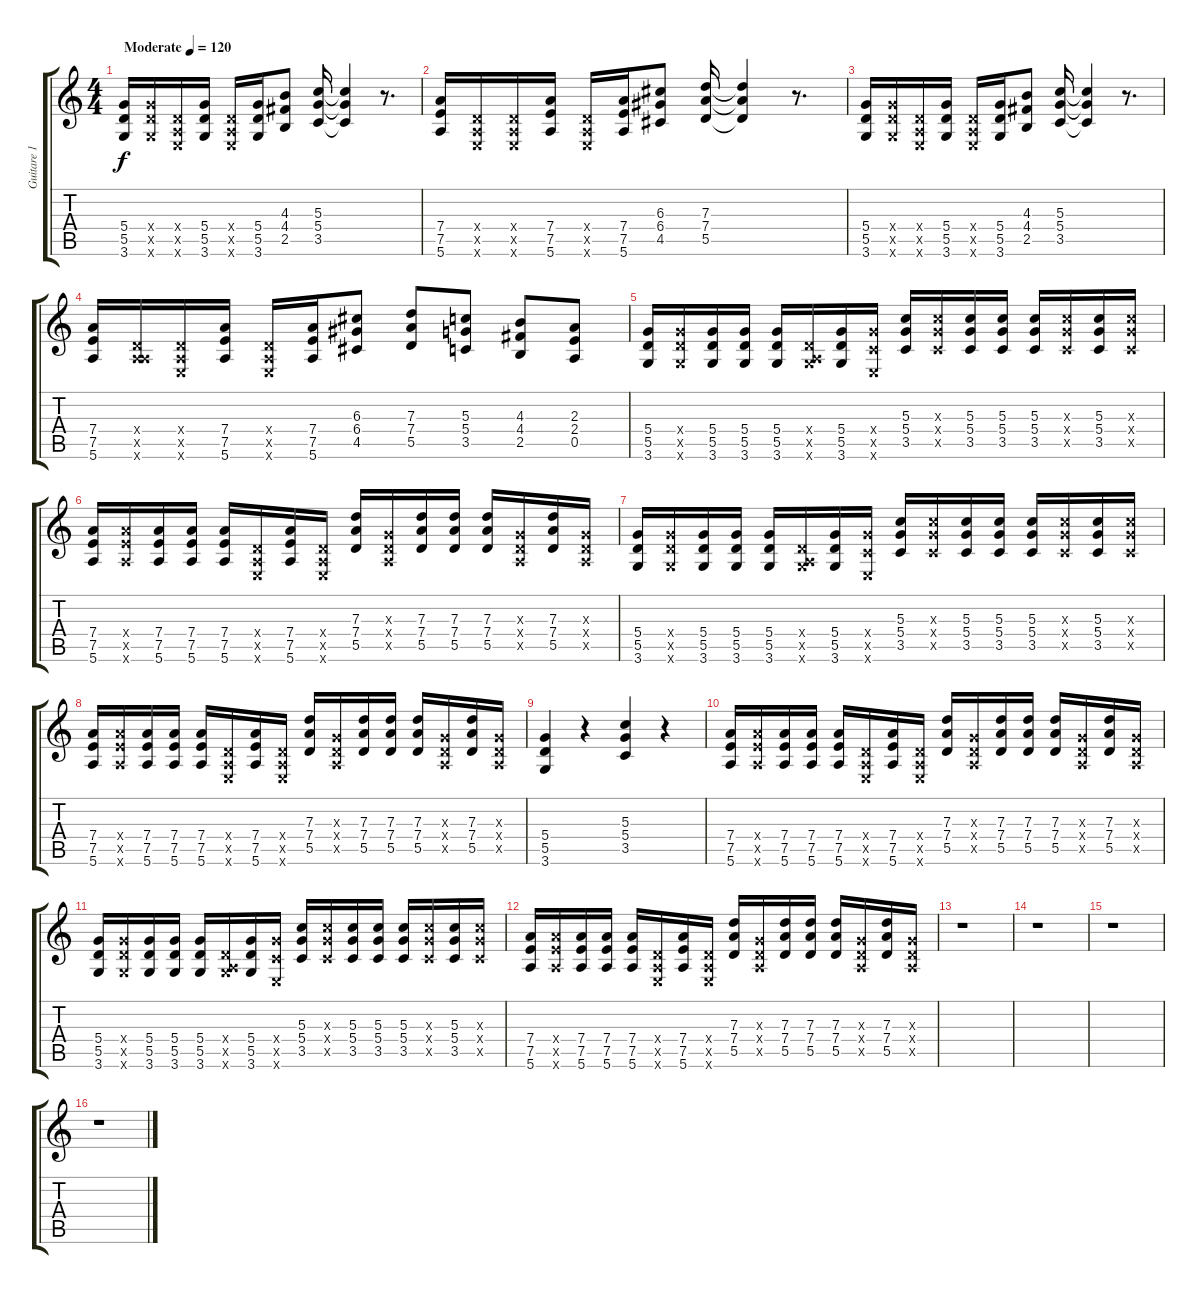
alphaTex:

\track ("Guitare 1" "Guitare 1") {instrument acousticguitarnylon}
\staff {score tabs}
\tuning (E4 B3 G3 D3 A2 E2) {hide}
\ts (4 4)
\tempo (120 "Moderate")
\clef g2
\ks c
(5.4 5.5 3.6).16{dy f instrument acousticguitarnylon} (5.4{x} 5.5{x} 3.6{x}).16 (0.4{x} 0.5{x} 0.6{x}).16 (5.4 5.5 3.6).16 (0.4{x} 0.5{x} 0.6{x}).16 (5.4 5.5 3.6).16 (4.3 4.4 2.5).8 (5.3 5.4 3.5).16 (5.3{t} 5.4{t} 3.5{t}).4 r.8{d} |
(7.4 7.5 5.6).16 (0.4{x} 0.5{x} 0.6{x}).16 (0.4{x} 0.5{x} 0.6{x}).16 (7.4 7.5 5.6).16 (0.4{x} 0.5{x} 0.6{x}).16 (7.4 7.5 5.6).16 (6.3 6.4 4.5).8 (7.3 7.4 5.5).16 (7.3{t} 7.4{t} 5.5{t}).4 r.8{d} |
(5.4 5.5 3.6).16 (5.4{x} 5.5{x} 3.6{x}).16 (0.4{x} 0.5{x} 0.6{x}).16 (5.4 5.5 3.6).16 (0.4{x} 0.5{x} 0.6{x}).16 (5.4 5.5 3.6).16 (4.3 4.4 2.5).8 (5.3 5.4 3.5).16 (5.3{t} 5.4{t} 3.5{t}).4 r.8{d} |
(7.4 7.5 5.6).16 (0.4{x} 0.5{x} 5.6{x}).16 (0.4{x} 0.5{x} 0.6{x}).16 (7.4 7.5 5.6).16 (0.4{x} 0.5{x} 0.6{x}).16 (7.4 7.5 5.6).16 (6.3 6.4 4.5).8 (7.3 7.4 5.5).8 (5.3 5.4 3.5).8 (4.3 4.4 2.5).8 (2.3 2.4 0.5).8 |
(5.4 5.5 3.6).16 (5.4{x} 5.5{x} 3.6{x}).16 (5.4 5.5 3.6).16 (5.4 5.5 3.6).16 (5.4 5.5 3.6).16 (0.4{x} 0.5{x} 3.6{x}).16 (5.4 5.5 3.6).16 (5.4{x} 3.5{x} 0.6{x}).16 (5.3 5.4 3.5).16 (5.3{x} 5.4{x} 3.5{x}).16 (5.3 5.4 3.5).16 (5.3 5.4 3.5).16 (5.3 5.4 3.5).16 (5.3{x} 5.4{x} 3.5{x}).16 (5.3 5.4 3.5).16 (5.3{x} 5.4{x} 3.5{x}).16 |
(7.4 7.5 5.6).16 (7.4{x} 7.5{x} 5.6{x}).16 (7.4 7.5 5.6).16 (7.4 7.5 5.6).16 (7.4 7.5 5.6).16 (0.4{x} 0.5{x} 0.6{x}).16 (7.4 7.5 5.6).16 (0.4{x} 0.5{x} 0.6{x}).16 (7.3 7.4 5.5).16 (0.3{x} 0.4{x} 0.5{x}).16 (7.3 7.4 5.5).16 (7.3 7.4 5.5).16 (7.3 7.4 5.5).16 (0.3{x} 0.4{x} 0.5{x}).16 (7.3 7.4 5.5).16 (0.3{x} 0.4{x} 0.5{x}).16 |
(5.4 5.5 3.6).16 (5.4{x} 5.5{x} 3.6{x}).16 (5.4 5.5 3.6).16 (5.4 5.5 3.6).16 (5.4 5.5 3.6).16 (0.4{x} 0.5{x} 3.6{x}).16 (5.4 5.5 3.6).16 (5.4{x} 3.5{x} 0.6{x}).16 (5.3 5.4 3.5).16 (5.3{x} 5.4{x} 3.5{x}).16 (5.3 5.4 3.5).16 (5.3 5.4 3.5).16 (5.3 5.4 3.5).16 (5.3{x} 5.4{x} 3.5{x}).16 (5.3 5.4 3.5).16 (5.3{x} 5.4{x} 3.5{x}).16 |
(7.4 7.5 5.6).16 (7.4{x} 7.5{x} 5.6{x}).16 (7.4 7.5 5.6).16 (7.4 7.5 5.6).16 (7.4 7.5 5.6).16 (0.4{x} 0.5{x} 0.6{x}).16 (7.4 7.5 5.6).16 (0.4{x} 0.5{x} 0.6{x}).16 (7.3 7.4 5.5).16 (0.3{x} 0.4{x} 0.5{x}).16 (7.3 7.4 5.5).16 (7.3 7.4 5.5).16 (7.3 7.4 5.5).16 (0.3{x} 0.4{x} 0.5{x}).16 (7.3 7.4 5.5).16 (0.3{x} 0.4{x} 0.5{x}).16 |
(5.4 5.5 3.6).4 r.4 (5.3 5.4 3.5).4 r.4 |
(7.4 7.5 5.6).16 (7.4{x} 7.5{x} 5.6{x}).16 (7.4 7.5 5.6).16 (7.4 7.5 5.6).16 (7.4 7.5 5.6).16 (0.4{x} 0.5{x} 0.6{x}).16 (7.4 7.5 5.6).16 (0.4{x} 0.5{x} 0.6{x}).16 (7.3 7.4 5.5).16 (0.3{x} 0.4{x} 0.5{x}).16 (7.3 7.4 5.5).16 (7.3 7.4 5.5).16 (7.3 7.4 5.5).16 (0.3{x} 0.4{x} 0.5{x}).16 (7.3 7.4 5.5).16 (0.3{x} 0.4{x} 0.5{x}).16 |
(5.4 5.5 3.6).16 (5.4{x} 5.5{x} 3.6{x}).16 (5.4 5.5 3.6).16 (5.4 5.5 3.6).16 (5.4 5.5 3.6).16 (0.4{x} 0.5{x} 3.6{x}).16 (5.4 5.5 3.6).16 (5.4{x} 3.5{x} 0.6{x}).16 (5.3 5.4 3.5).16 (5.3{x} 5.4{x} 3.5{x}).16 (5.3 5.4 3.5).16 (5.3 5.4 3.5).16 (5.3 5.4 3.5).16 (5.3{x} 5.4{x} 3.5{x}).16 (5.3 5.4 3.5).16 (5.3{x} 5.4{x} 3.5{x}).16 |
(7.4 7.5 5.6).16 (7.4{x} 7.5{x} 5.6{x}).16 (7.4 7.5 5.6).16 (7.4 7.5 5.6).16 (7.4 7.5 5.6).16 (0.4{x} 0.5{x} 0.6{x}).16 (7.4 7.5 5.6).16 (0.4{x} 0.5{x} 0.6{x}).16 (7.3 7.4 5.5).16 (0.3{x} 0.4{x} 0.5{x}).16 (7.3 7.4 5.5).16 (7.3 7.4 5.5).16 (7.3 7.4 5.5).16 (0.3{x} 0.4{x} 0.5{x}).16 (7.3 7.4 5.5).16 (0.3{x} 0.4{x} 0.5{x}).16 |
r.1 |
r.1 |
r.1 |
r.1
